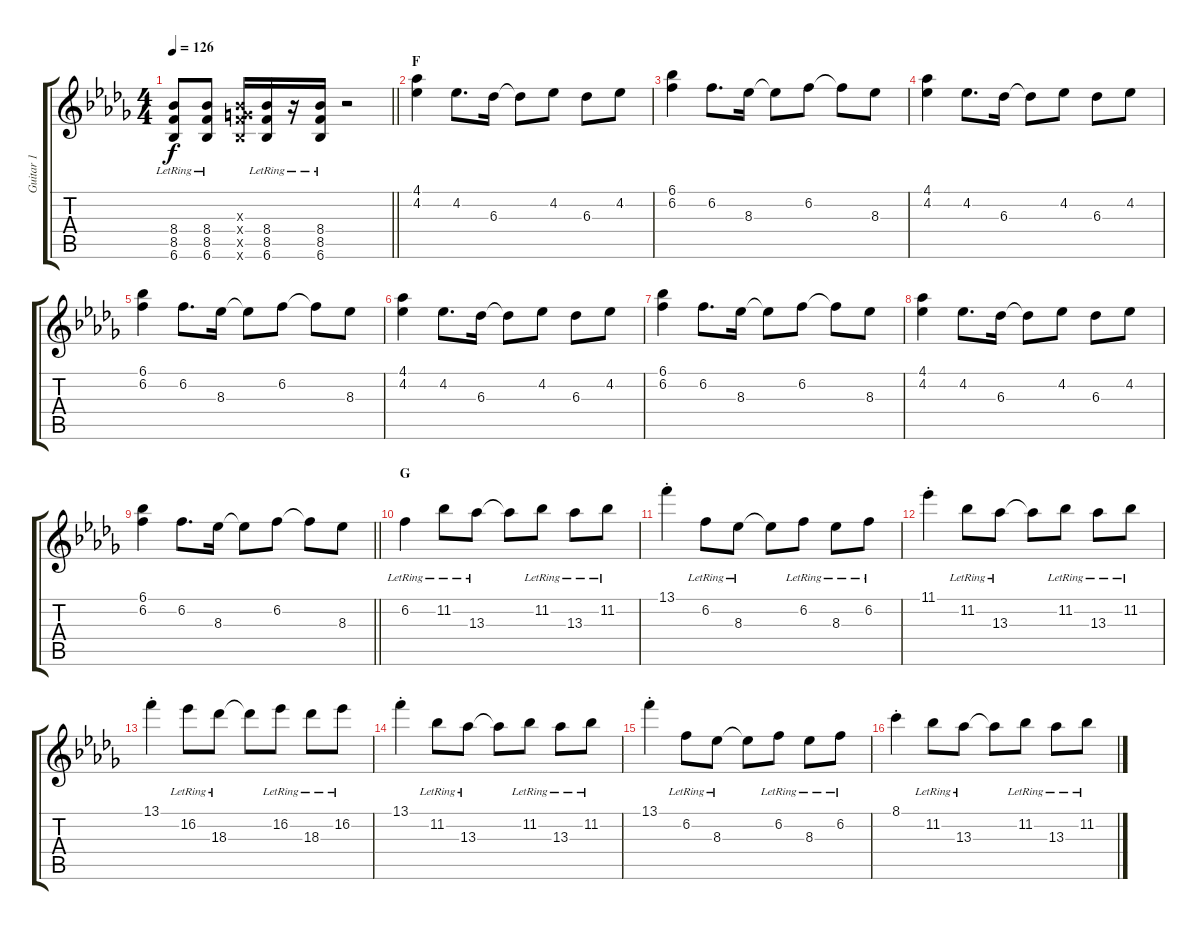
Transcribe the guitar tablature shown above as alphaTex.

\track ("Guitar 1" "Guitar 1") {instrument distortionguitar}
\staff {score tabs}
\tuning (E4 B3 G3 D3 A2 E2) {hide}
\ts (4 4)
\tempo 126
\clef g2
\barLineRight lightlight
\ks db
(8.4{lr} 8.5{lr} 6.6{lr}).8{dy f} (8.4{lr} 8.5{lr} 6.6{lr}).8 (0.3{x} 8.4{x} 8.5{x} 6.6{x}).16 (8.4{lr} 8.5{lr} 6.6{lr}).16 r.16 (8.4{lr} 8.5{lr} 6.6{lr}).16 r.2 |
\section ("" "F")
(4.1 4.2).4 4.2.8{d} 6.3.16 6.3{t}.8 4.2.8 6.3.8 4.2.8 |
(6.1 6.2).4 6.2.8{d} 8.3.16 8.3{t}.8 6.2.8 6.2{t}.8 8.3.8 |
(4.1 4.2).4 4.2.8{d} 6.3.16 6.3{t}.8 4.2.8 6.3.8 4.2.8 |
(6.1 6.2).4 6.2.8{d} 8.3.16 8.3{t}.8 6.2.8 6.2{t}.8 8.3.8 |
(4.1 4.2).4 4.2.8{d} 6.3.16 6.3{t}.8 4.2.8 6.3.8 4.2.8 |
(6.1 6.2).4 6.2.8{d} 8.3.16 8.3{t}.8 6.2.8 6.2{t}.8 8.3.8 |
(4.1 4.2).4 4.2.8{d} 6.3.16 6.3{t}.8 4.2.8 6.3.8 4.2.8 |
\barLineRight lightlight
(6.1 6.2).4 6.2.8{d} 8.3.16 8.3{t}.8 6.2.8 6.2{t}.8 8.3.8 |
\section ("" "G")
6.2{lr}.4{instrument electricguitarjazz} 11.2{lr}.8 13.3{lr}.8 13.3{t}.8 11.2{lr}.8 13.3{lr}.8 11.2{lr}.8 |
13.1{st}.4 6.2{lr}.8 8.3{lr}.8 8.3{t}.8 6.2{lr}.8 8.3{lr}.8 6.2{lr}.8 |
11.1{st}.4 11.2{lr}.8 13.3{lr}.8 13.3{t}.8 11.2{lr}.8 13.3{lr}.8 11.2{lr}.8 |
13.1{st}.4 16.2{lr}.8 18.3{lr}.8 18.3{t}.8 16.2{lr}.8 18.3{lr}.8 16.2{lr}.8 |
13.1{st}.4 11.2{lr}.8 13.3{lr}.8 13.3{t}.8 11.2{lr}.8 13.3{lr}.8 11.2{lr}.8 |
13.1{st}.4 6.2{lr}.8 8.3{lr}.8 8.3{t}.8 6.2{lr}.8 8.3{lr}.8 6.2{lr}.8 |
8.1{st}.4 11.2{lr}.8 13.3{lr}.8 13.3{t}.8 11.2{lr}.8 13.3{lr}.8 11.2{lr}.8
